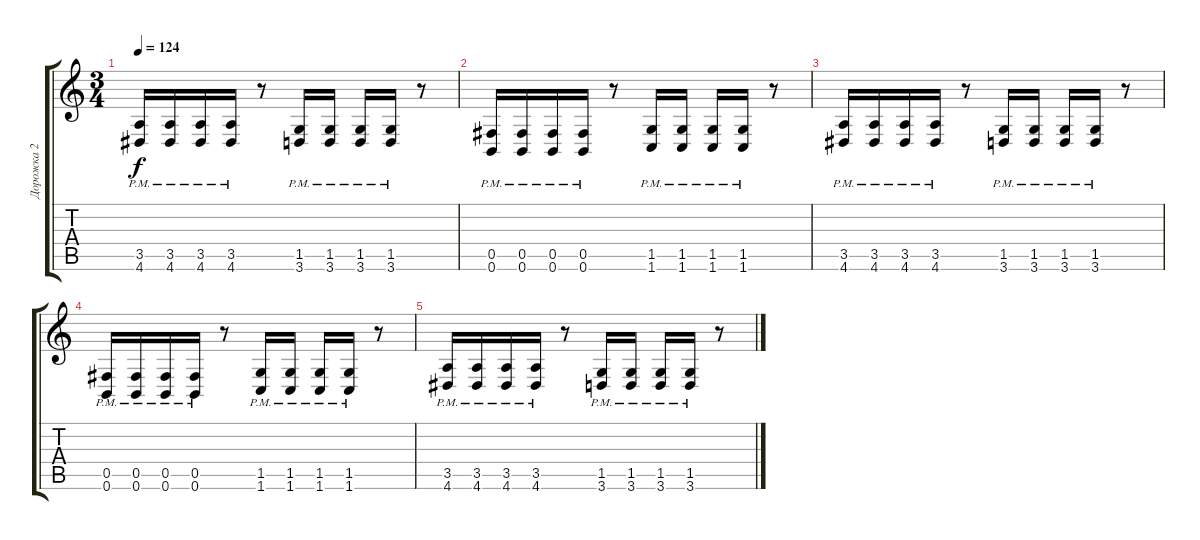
\track ("Дорожка 2" "Дорожка 2") {instrument distortionguitar}
\staff {score tabs}
\tuning (Db4 Ab3 E3 B2 Gb2 B1) {hide}
\ts (3 4)
\tempo 124
\clef g2
\ks c
(3.5{pm} 4.6).16{dy f} (3.5{pm} 4.6).16 (3.5{pm} 4.6).16 (3.5{pm} 4.6).16 r.8 (1.5{pm} 3.6).16 (1.5{pm} 3.6).16 (1.5{pm} 3.6).16 (1.5{pm} 3.6).16 r.8 |
(0.5{pm} 0.6).16 (0.5{pm} 0.6).16 (0.5{pm} 0.6).16 (0.5{pm} 0.6).16 r.8 (1.5{pm} 1.6).16 (1.5{pm} 1.6).16 (1.5{pm} 1.6).16 (1.5{pm} 1.6).16 r.8 |
(3.5{pm} 4.6).16 (3.5{pm} 4.6).16 (3.5{pm} 4.6).16 (3.5{pm} 4.6).16 r.8 (1.5{pm} 3.6).16 (1.5{pm} 3.6).16 (1.5{pm} 3.6).16 (1.5{pm} 3.6).16 r.8 |
(0.5{pm} 0.6).16 (0.5{pm} 0.6).16 (0.5{pm} 0.6).16 (0.5{pm} 0.6).16 r.8 (1.5{pm} 1.6).16 (1.5{pm} 1.6).16 (1.5{pm} 1.6).16 (1.5{pm} 1.6).16 r.8 |
(3.5{pm} 4.6).16 (3.5{pm} 4.6).16 (3.5{pm} 4.6).16 (3.5{pm} 4.6).16 r.8 (1.5{pm} 3.6).16 (1.5{pm} 3.6).16 (1.5{pm} 3.6).16 (1.5{pm} 3.6).16 r.8
